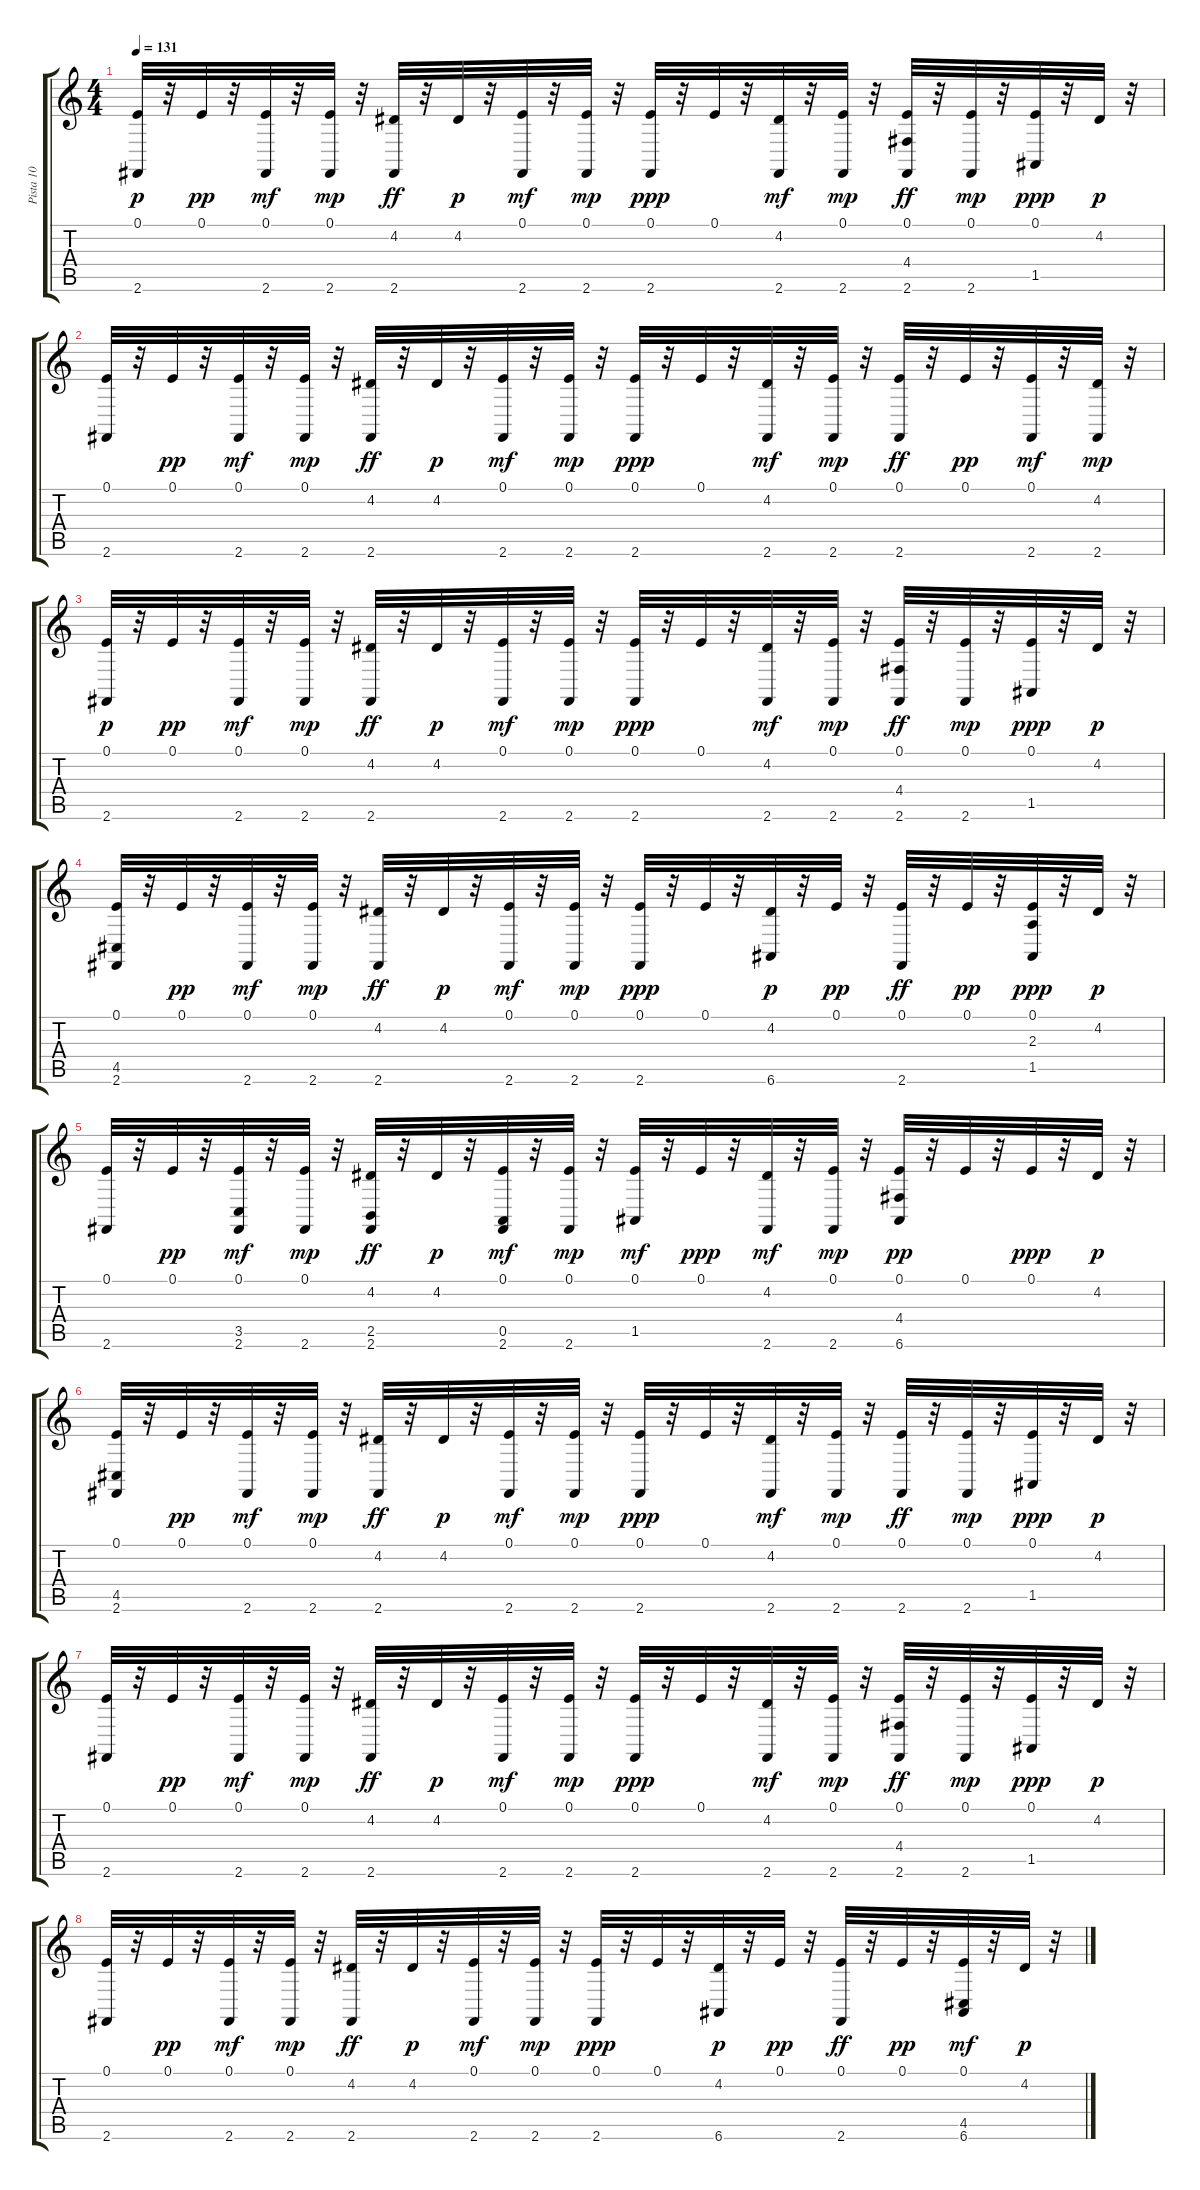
\track ("Pista 10" "Pista 10") {instrument celesta}
\staff {score tabs}
\tuning (E4 B3 G3 D3 A2 E2) {hide}
\ts (4 4)
\tempo 131
\clef g2
\ks c
(0.1 2.6).32{dy p} r.32 0.1.32{dy pp} r.32 (0.1 2.6).32{dy mf} r.32 (0.1 2.6).32{dy mp} r.32 (4.2 2.6).32{dy ff} r.32 4.2.32{dy p} r.32 (0.1 2.6).32{dy mf} r.32 (0.1 2.6).32{dy mp} r.32 (0.1 2.6).32{dy ppp} r.32 0.1.32 r.32 (4.2 2.6).32{dy mf} r.32 (0.1 2.6).32{dy mp} r.32 (0.1 4.4 2.6).32{dy ff} r.32 (0.1 2.6).32{dy mp} r.32 (0.1 1.5).32{dy ppp} r.32 4.2.32{dy p} r.32 |
(0.1 2.6).32 r.32 0.1.32{dy pp} r.32 (0.1 2.6).32{dy mf} r.32 (0.1 2.6).32{dy mp} r.32 (4.2 2.6).32{dy ff} r.32 4.2.32{dy p} r.32 (0.1 2.6).32{dy mf} r.32 (0.1 2.6).32{dy mp} r.32 (0.1 2.6).32{dy ppp} r.32 0.1.32 r.32 (4.2 2.6).32{dy mf} r.32 (0.1 2.6).32{dy mp} r.32 (0.1 2.6).32{dy ff} r.32 0.1.32{dy pp} r.32 (0.1 2.6).32{dy mf} r.32 (4.2 2.6).32{dy mp} r.32 |
(0.1 2.6).32{dy p} r.32 0.1.32{dy pp} r.32 (0.1 2.6).32{dy mf} r.32 (0.1 2.6).32{dy mp} r.32 (4.2 2.6).32{dy ff} r.32 4.2.32{dy p} r.32 (0.1 2.6).32{dy mf} r.32 (0.1 2.6).32{dy mp} r.32 (0.1 2.6).32{dy ppp} r.32 0.1.32 r.32 (4.2 2.6).32{dy mf} r.32 (0.1 2.6).32{dy mp} r.32 (0.1 4.4 2.6).32{dy ff} r.32 (0.1 2.6).32{dy mp} r.32 (0.1 1.5).32{dy ppp} r.32 4.2.32{dy p} r.32 |
(0.1 4.5 2.6).32 r.32 0.1.32{dy pp} r.32 (0.1 2.6).32{dy mf} r.32 (0.1 2.6).32{dy mp} r.32 (4.2 2.6).32{dy ff} r.32 4.2.32{dy p} r.32 (0.1 2.6).32{dy mf} r.32 (0.1 2.6).32{dy mp} r.32 (0.1 2.6).32{dy ppp} r.32 0.1.32 r.32 (4.2 6.6).32{dy p} r.32 0.1.32{dy pp} r.32 (0.1 2.6).32{dy ff} r.32 0.1.32{dy pp} r.32 (0.1 2.3 1.5).32{dy ppp} r.32 4.2.32{dy p} r.32 |
(0.1 2.6).32 r.32 0.1.32{dy pp} r.32 (0.1 3.5 2.6).32{dy mf} r.32 (0.1 2.6).32{dy mp} r.32 (4.2 2.5 2.6).32{dy ff} r.32 4.2.32{dy p} r.32 (0.1 0.5 2.6).32{dy mf} r.32 (0.1 2.6).32{dy mp} r.32 (0.1 1.5).32{dy mf} r.32 0.1.32{dy ppp} r.32 (4.2 2.6).32{dy mf} r.32 (0.1 2.6).32{dy mp} r.32 (0.1 4.4 6.6).32{dy pp} r.32 0.1.32 r.32 0.1.32{dy ppp} r.32 4.2.32{dy p} r.32 |
(0.1 4.5 2.6).32 r.32 0.1.32{dy pp} r.32 (0.1 2.6).32{dy mf} r.32 (0.1 2.6).32{dy mp} r.32 (4.2 2.6).32{dy ff} r.32 4.2.32{dy p} r.32 (0.1 2.6).32{dy mf} r.32 (0.1 2.6).32{dy mp} r.32 (0.1 2.6).32{dy ppp} r.32 0.1.32 r.32 (4.2 2.6).32{dy mf} r.32 (0.1 2.6).32{dy mp} r.32 (0.1 2.6).32{dy ff} r.32 (0.1 2.6).32{dy mp} r.32 (0.1 1.5).32{dy ppp} r.32 4.2.32{dy p} r.32 |
(0.1 2.6).32 r.32 0.1.32{dy pp} r.32 (0.1 2.6).32{dy mf} r.32 (0.1 2.6).32{dy mp} r.32 (4.2 2.6).32{dy ff} r.32 4.2.32{dy p} r.32 (0.1 2.6).32{dy mf} r.32 (0.1 2.6).32{dy mp} r.32 (0.1 2.6).32{dy ppp} r.32 0.1.32 r.32 (4.2 2.6).32{dy mf} r.32 (0.1 2.6).32{dy mp} r.32 (0.1 4.4 2.6).32{dy ff} r.32 (0.1 2.6).32{dy mp} r.32 (0.1 1.5).32{dy ppp} r.32 4.2.32{dy p} r.32 |
(0.1 2.6).32 r.32 0.1.32{dy pp} r.32 (0.1 2.6).32{dy mf} r.32 (0.1 2.6).32{dy mp} r.32 (4.2 2.6).32{dy ff} r.32 4.2.32{dy p} r.32 (0.1 2.6).32{dy mf} r.32 (0.1 2.6).32{dy mp} r.32 (0.1 2.6).32{dy ppp} r.32 0.1.32 r.32 (4.2 6.6).32{dy p} r.32 0.1.32{dy pp} r.32 (0.1 2.6).32{dy ff} r.32 0.1.32{dy pp} r.32 (0.1 4.5 6.6).32{dy mf} r.32 4.2.32{dy p} r.32
